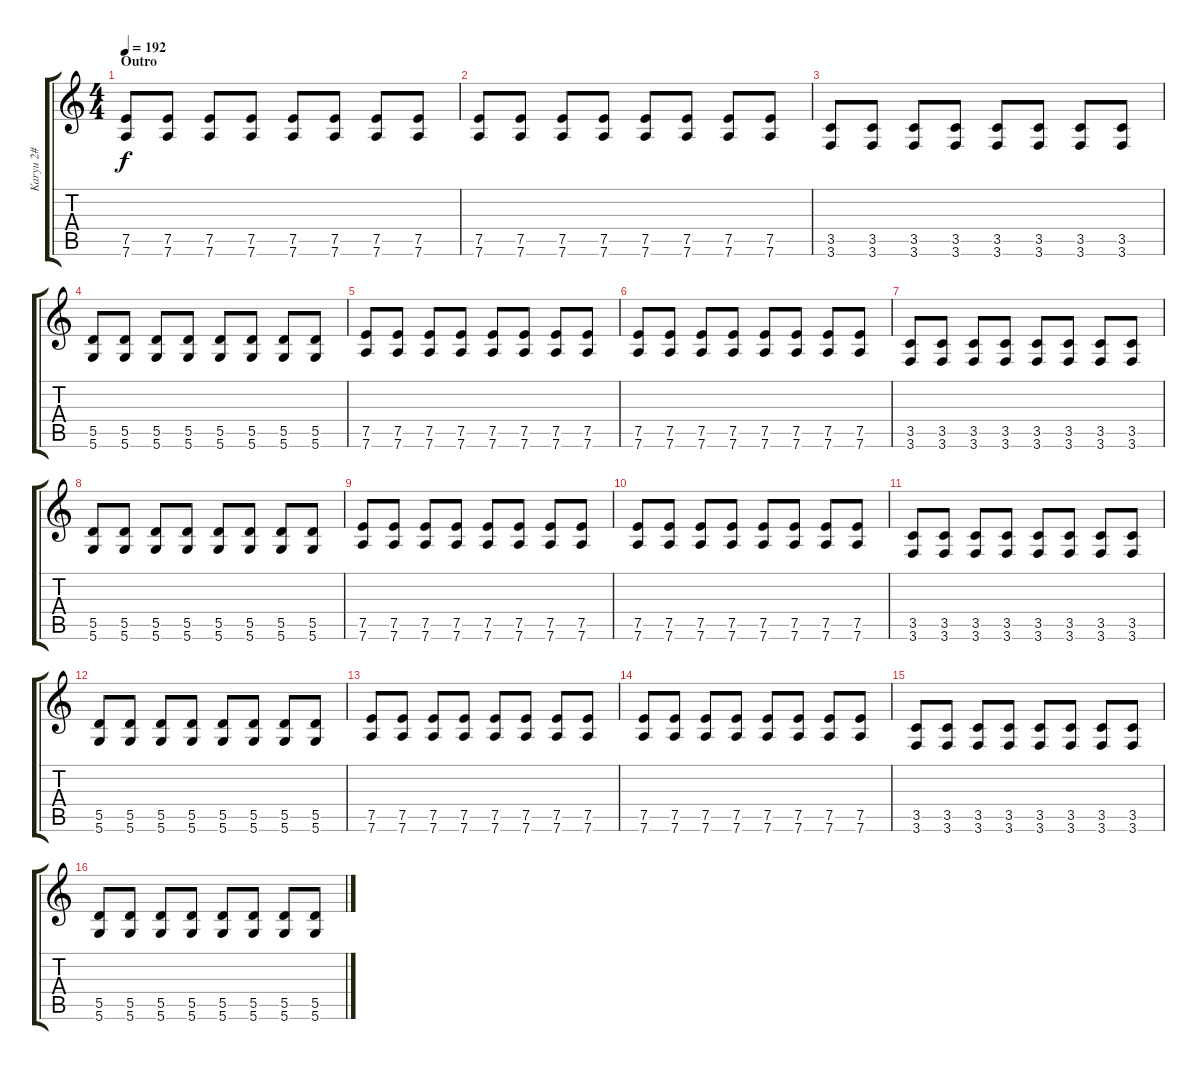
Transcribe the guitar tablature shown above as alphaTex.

\track ("Karyu 2#" "Karyu 2#") {instrument distortionguitar}
\staff {score tabs}
\tuning (E4 B3 G3 D3 A2 D2) {hide}
\ts (4 4)
\section ("" "Outro")
\tempo 192
\clef g2
\ks c
(7.5 7.6).8{dy f} (7.5 7.6).8 (7.5 7.6).8 (7.5 7.6).8 (7.5 7.6).8 (7.5 7.6).8 (7.5 7.6).8 (7.5 7.6).8 |
(7.5 7.6).8 (7.5 7.6).8 (7.5 7.6).8 (7.5 7.6).8 (7.5 7.6).8 (7.5 7.6).8 (7.5 7.6).8 (7.5 7.6).8 |
(3.5 3.6).8 (3.5 3.6).8 (3.5 3.6).8 (3.5 3.6).8 (3.5 3.6).8 (3.5 3.6).8 (3.5 3.6).8 (3.5 3.6).8 |
(5.5 5.6).8 (5.5 5.6).8 (5.5 5.6).8 (5.5 5.6).8 (5.5 5.6).8 (5.5 5.6).8 (5.5 5.6).8 (5.5 5.6).8 |
(7.5 7.6).8 (7.5 7.6).8 (7.5 7.6).8 (7.5 7.6).8 (7.5 7.6).8 (7.5 7.6).8 (7.5 7.6).8 (7.5 7.6).8 |
(7.5 7.6).8 (7.5 7.6).8 (7.5 7.6).8 (7.5 7.6).8 (7.5 7.6).8 (7.5 7.6).8 (7.5 7.6).8 (7.5 7.6).8 |
(3.5 3.6).8 (3.5 3.6).8 (3.5 3.6).8 (3.5 3.6).8 (3.5 3.6).8 (3.5 3.6).8 (3.5 3.6).8 (3.5 3.6).8 |
(5.5 5.6).8 (5.5 5.6).8 (5.5 5.6).8 (5.5 5.6).8 (5.5 5.6).8 (5.5 5.6).8 (5.5 5.6).8 (5.5 5.6).8 |
(7.5 7.6).8 (7.5 7.6).8 (7.5 7.6).8 (7.5 7.6).8 (7.5 7.6).8 (7.5 7.6).8 (7.5 7.6).8 (7.5 7.6).8 |
(7.5 7.6).8 (7.5 7.6).8 (7.5 7.6).8 (7.5 7.6).8 (7.5 7.6).8 (7.5 7.6).8 (7.5 7.6).8 (7.5 7.6).8 |
(3.5 3.6).8 (3.5 3.6).8 (3.5 3.6).8 (3.5 3.6).8 (3.5 3.6).8 (3.5 3.6).8 (3.5 3.6).8 (3.5 3.6).8 |
(5.5 5.6).8 (5.5 5.6).8 (5.5 5.6).8 (5.5 5.6).8 (5.5 5.6).8 (5.5 5.6).8 (5.5 5.6).8 (5.5 5.6).8 |
(7.5 7.6).8 (7.5 7.6).8 (7.5 7.6).8 (7.5 7.6).8 (7.5 7.6).8 (7.5 7.6).8 (7.5 7.6).8 (7.5 7.6).8 |
(7.5 7.6).8 (7.5 7.6).8 (7.5 7.6).8 (7.5 7.6).8 (7.5 7.6).8 (7.5 7.6).8 (7.5 7.6).8 (7.5 7.6).8 |
(3.5 3.6).8 (3.5 3.6).8 (3.5 3.6).8 (3.5 3.6).8 (3.5 3.6).8 (3.5 3.6).8 (3.5 3.6).8 (3.5 3.6).8 |
(5.5 5.6).8 (5.5 5.6).8 (5.5 5.6).8 (5.5 5.6).8 (5.5 5.6).8 (5.5 5.6).8 (5.5 5.6).8 (5.5 5.6).8
